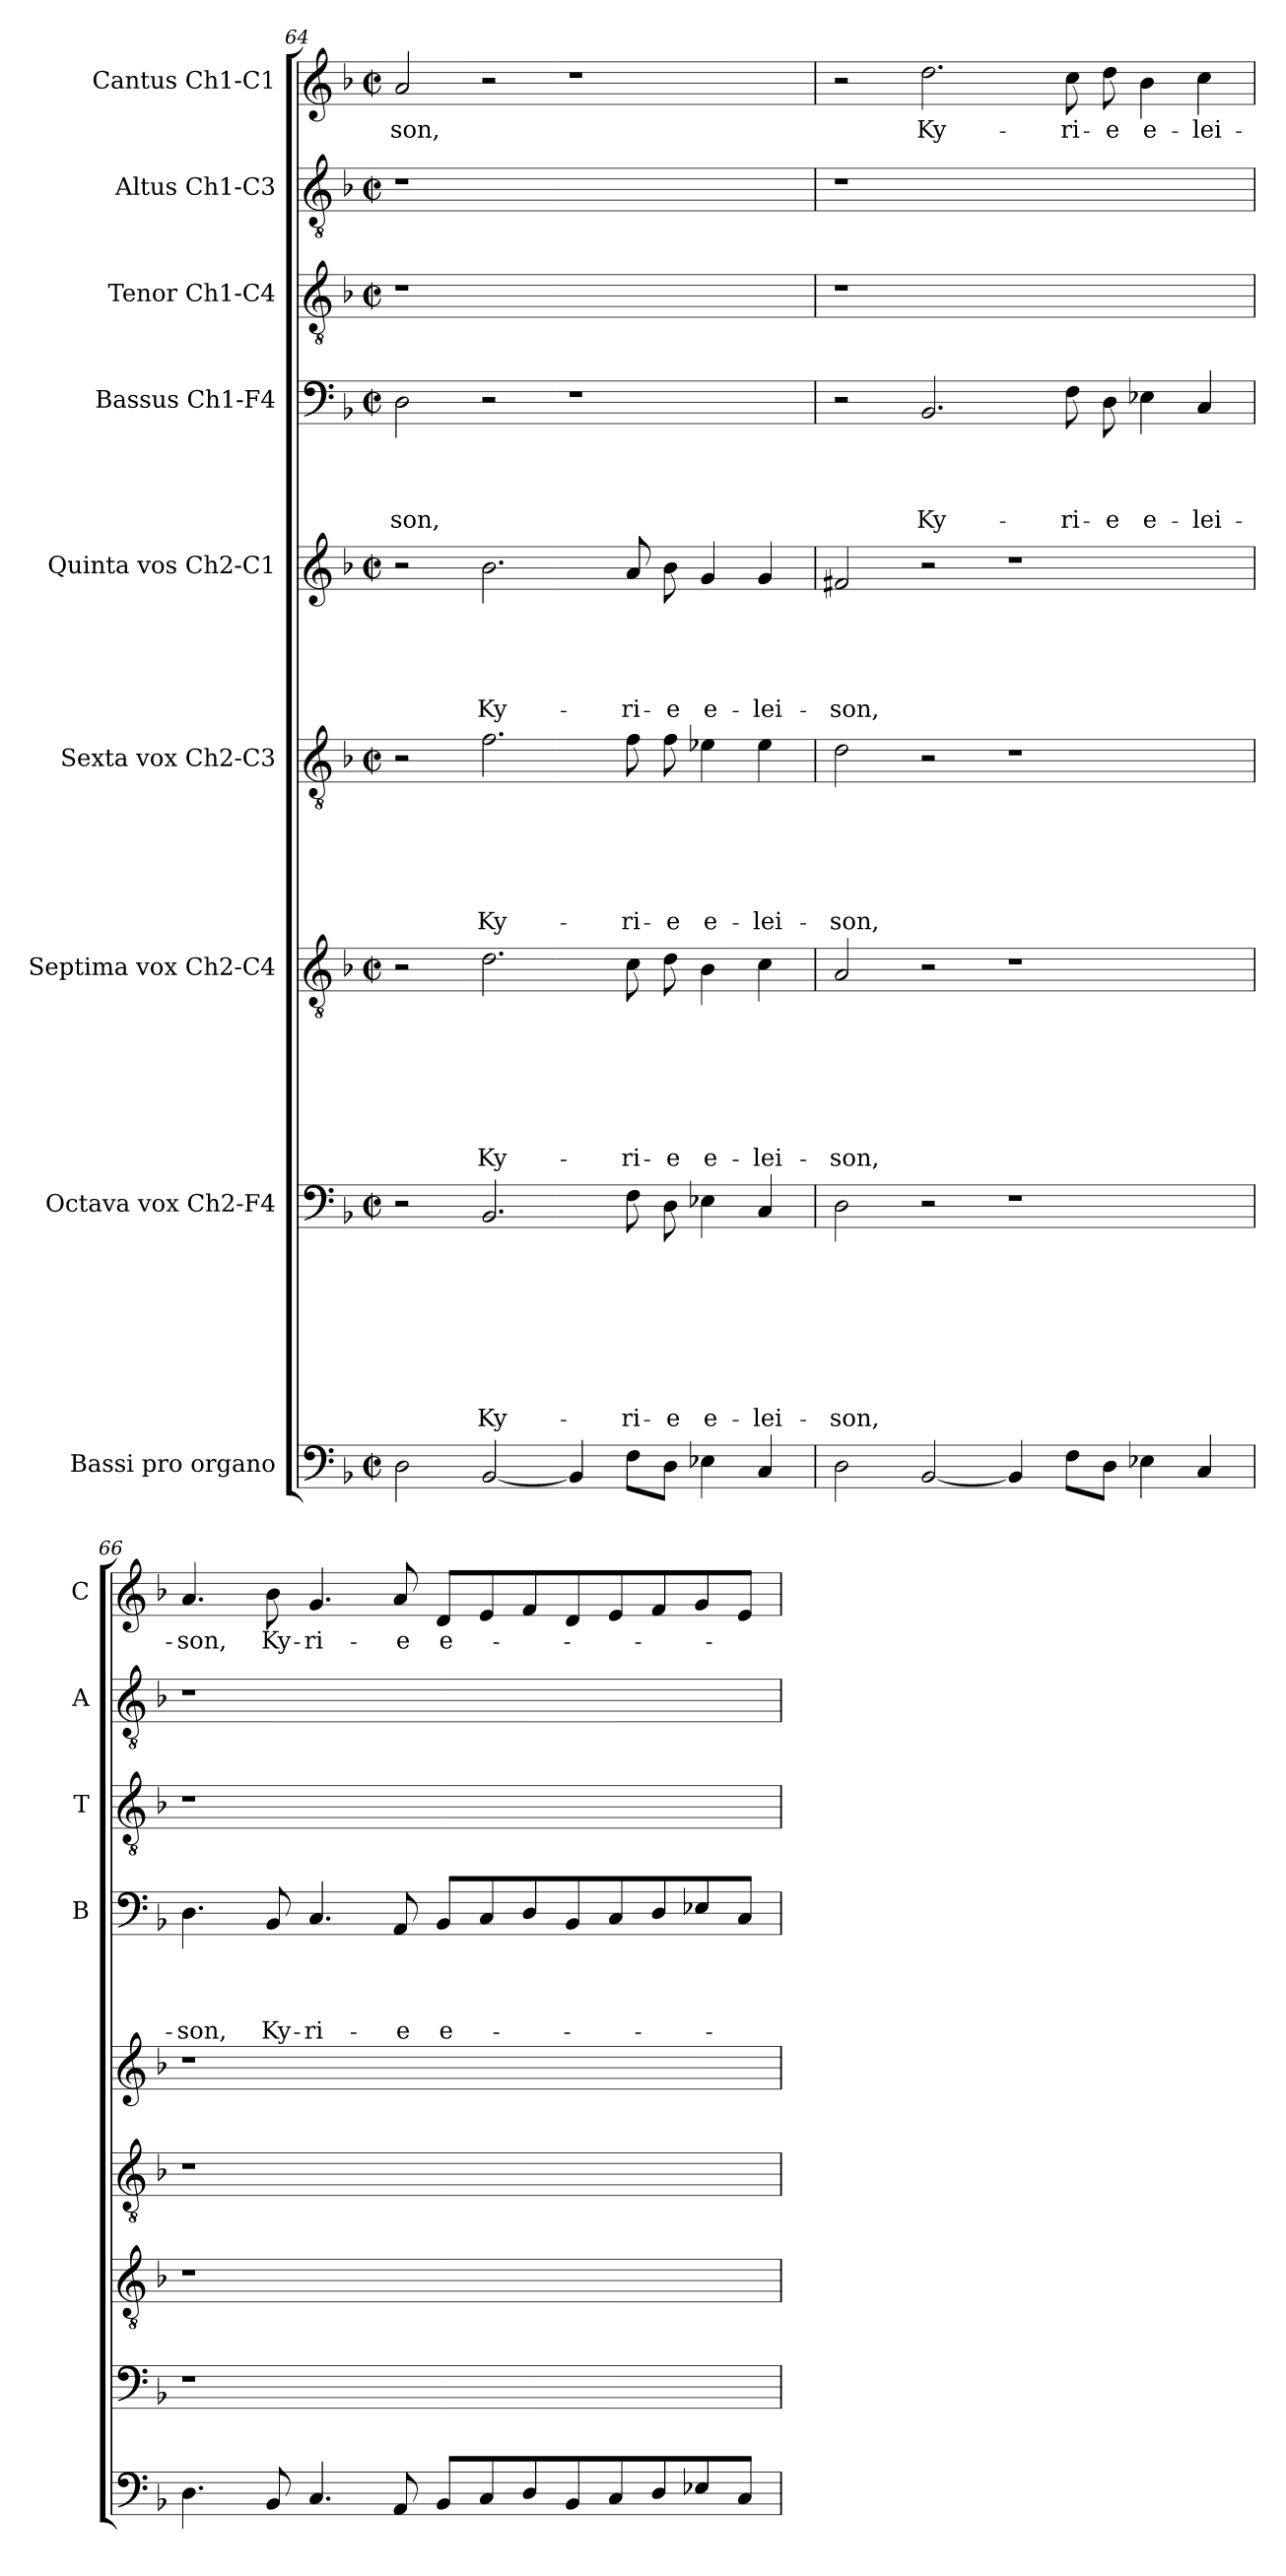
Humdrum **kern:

**kern	**kern	**text	**text	**text	**text	**text	**text	**text	**text	**kern	**text	**text	**text	**text	**text	**text	**text	**kern	**text	**text	**text	**text	**text	**text	**kern	**text	**text	**text	**text	**text	**kern	**text	**text	**text	**text	**kern	**kern	**kern	**text
*part9	*part8	*part8	*part8	*part8	*part8	*part8	*part8	*part8	*part8	*part7	*part7	*part7	*part7	*part7	*part7	*part7	*part7	*part6	*part6	*part6	*part6	*part6	*part6	*part6	*part5	*part5	*part5	*part5	*part5	*part5	*part4	*part4	*part4	*part4	*part4	*part3	*part2	*part1	*part1
*staff9	*staff8	*staff8	*staff8	*staff8	*staff8	*staff8	*staff8	*staff8	*staff8	*staff7	*staff7	*staff7	*staff7	*staff7	*staff7	*staff7	*staff7	*staff6	*staff6	*staff6	*staff6	*staff6	*staff6	*staff6	*staff5	*staff5	*staff5	*staff5	*staff5	*staff5	*staff4	*staff4	*staff4	*staff4	*staff4	*staff3	*staff2	*staff1	*staff1
*I"Bassi pro  organo	*I"Octava vox Ch2-F4	*	*	*	*	*	*	*	*	*I"Septima vox Ch2-C4	*	*	*	*	*	*	*	*I"Sexta vox Ch2-C3	*	*	*	*	*	*	*I"Quinta vos Ch2-C1	*	*	*	*	*	*I"Bassus Ch1-F4	*	*	*	*	*I"Tenor Ch1-C4	*I"Altus Ch1-C3	*I"Cantus Ch1-C1	*
*	*	*	*	*	*	*	*	*	*	*	*	*	*	*	*	*	*	*	*	*	*	*	*	*	*	*	*	*	*	*	*I'B	*	*	*	*	*I'T	*I'A	*I'C	*
!!LO:PB:g=z
*clefF4	*clefF4	*	*	*	*	*	*	*	*	*clefGv2	*	*	*	*	*	*	*	*clefGv2	*	*	*	*	*	*	*clefG2	*	*	*	*	*	*clefF4	*	*	*	*	*clefGv2	*clefGv2	*clefG2	*
*k[b-]	*k[b-]	*	*	*	*	*	*	*	*	*k[b-]	*	*	*	*	*	*	*	*k[b-]	*	*	*	*	*	*	*k[b-]	*	*	*	*	*	*k[b-]	*	*	*	*	*k[b-]	*k[b-]	*k[b-]	*
*F:	*F:	*	*	*	*	*	*	*	*	*F:	*	*	*	*	*	*	*	*F:	*	*	*	*	*	*	*F:	*	*	*	*	*	*F:	*	*	*	*	*F:	*F:	*F:	*
*M2/2	*M2/2	*	*	*	*	*	*	*	*	*M2/2	*	*	*	*	*	*	*	*M2/2	*	*	*	*	*	*	*M2/2	*	*	*	*	*	*M2/2	*	*	*	*	*M2/2	*M2/2	*M2/2	*
*met(c|)	*met(c|)	*	*	*	*	*	*	*	*	*met(c|)	*	*	*	*	*	*	*	*met(c|)	*	*	*	*	*	*	*met(c|)	*	*	*	*	*	*met(c|)	*	*	*	*	*met(c|)	*met(c|)	*met(c|)	*
=64	=64	=64	=64	=64	=64	=64	=64	=64	=64	=64	=64	=64	=64	=64	=64	=64	=64	=64	=64	=64	=64	=64	=64	=64	=64	=64	=64	=64	=64	=64	=64	=64	=64	=64	=64	=64	=64	=64	=64
!	!	!	!	!	!	!	!	!	!	!	!	!	!	!	!	!	!	!	!	!	!	!	!	!	!	!	!	!	!	!	!	!	!	!	!LO:LY:b	!	!	!	!LO:LY:b
2D\	2r	.	.	.	.	.	.	.	.	2r	.	.	.	.	.	.	.	2r	.	.	.	.	.	.	2r	.	.	.	.	.	2D\	.	.	.	-son,	1r	1r	2a/	-son,
!	!	!	!	!	!	!	!	!	!LO:LY:b	!	!	!	!	!	!	!	!LO:LY:b	!	!	!	!	!	!	!LO:LY:b	!	!	!	!	!	!LO:LY:b	!	!	!	!	!	!	!	!	!
[2BB-/	2.BB-/	.	.	.	.	.	.	.	Ky-	2.d\	.	.	.	.	.	.	Ky-	2.f\	.	.	.	.	.	Ky-	2.b-\	.	.	.	.	Ky-	2r	.	.	.	.	.	.	2r	.
4BB-/]	.	.	.	.	.	.	.	.	.	.	.	.	.	.	.	.	.	.	.	.	.	.	.	.	.	.	.	.	.	.	1r	.	.	.	.	1ryy	1ryy	1r	.
!	!	!	!	!	!	!	!	!	!LO:LY:b	!	!	!	!	!	!	!	!LO:LY:b	!	!	!	!	!	!	!LO:LY:b	!	!	!	!	!	!LO:LY:b	!	!	!	!	!	!	!	!	!
8F\L	8F\	.	.	.	.	.	.	.	-ri-	8c\	.	.	.	.	.	.	-ri-	8f\	.	.	.	.	.	-ri-	8a/	.	.	.	.	-ri-	.	.	.	.	.	.	.	.	.
!	!	!	!	!	!	!	!	!	!LO:LY:b	!	!	!	!	!	!	!	!LO:LY:b	!	!	!	!	!	!	!LO:LY:b	!	!	!	!	!	!LO:LY:b	!	!	!	!	!	!	!	!	!
8D\J	8D\	.	.	.	.	.	.	.	-e	8d\	.	.	.	.	.	.	-e	8f\	.	.	.	.	.	-e	8b-\	.	.	.	.	-e	.	.	.	.	.	.	.	.	.
!	!	!	!	!	!	!	!	!	!LO:LY:b	!	!	!	!	!	!	!	!LO:LY:b	!	!	!	!	!	!	!LO:LY:b	!	!	!	!	!	!LO:LY:b	!	!	!	!	!	!	!	!	!
4E-X\	4E-X\	.	.	.	.	.	.	.	e-	4B-\	.	.	.	.	.	.	e-	4e-X\	.	.	.	.	.	e-	4g/	.	.	.	.	e-	.	.	.	.	.	.	.	.	.
!	!	!	!	!	!	!	!	!	!LO:LY:b	!	!	!	!	!	!	!	!LO:LY:b	!	!	!	!	!	!	!LO:LY:b	!	!	!	!	!	!LO:LY:b	!	!	!	!	!	!	!	!	!
4C/	4C/	.	.	.	.	.	.	.	-lei-	4c\	.	.	.	.	.	.	-lei-	4e-\	.	.	.	.	.	-lei-	4g/	.	.	.	.	-lei-	.	.	.	.	.	.	.	.	.
=65	=65	=65	=65	=65	=65	=65	=65	=65	=65	=65	=65	=65	=65	=65	=65	=65	=65	=65	=65	=65	=65	=65	=65	=65	=65	=65	=65	=65	=65	=65	=65	=65	=65	=65	=65	=65	=65	=65	=65
!	!	!	!	!	!	!	!	!	!LO:LY:b	!	!	!	!	!	!	!	!LO:LY:b	!	!	!	!	!	!	!LO:LY:b	!	!	!	!	!	!LO:LY:b	!	!	!	!	!	!	!	!	!
2D\	2D\	.	.	.	.	.	.	.	-son,	2A/	.	.	.	.	.	.	-son,	2d\	.	.	.	.	.	-son,	2f#X/	.	.	.	.	-son,	2r	.	.	.	.	1r	1r	2r	.
!	!	!	!	!	!	!	!	!	!	!	!	!	!	!	!	!	!	!	!	!	!	!	!	!	!	!	!	!	!	!	!	!	!	!	!LO:LY:b	!	!	!	!LO:LY:b
[2BB-/	2r	.	.	.	.	.	.	.	.	2r	.	.	.	.	.	.	.	2r	.	.	.	.	.	.	2r	.	.	.	.	.	2.BB-/	.	.	.	Ky-	.	.	2.dd\	Ky-
4BB-/]	1r	.	.	.	.	.	.	.	.	1r	.	.	.	.	.	.	.	1r	.	.	.	.	.	.	1r	.	.	.	.	.	.	.	.	.	.	1ryy	1ryy	.	.
!	!	!	!	!	!	!	!	!	!	!	!	!	!	!	!	!	!	!	!	!	!	!	!	!	!	!	!	!	!	!	!	!	!	!	!LO:LY:b	!	!	!	!LO:LY:b
8F\L	.	.	.	.	.	.	.	.	.	.	.	.	.	.	.	.	.	.	.	.	.	.	.	.	.	.	.	.	.	.	8F\	.	.	.	-ri-	.	.	8cc\	-ri-
!	!	!	!	!	!	!	!	!	!	!	!	!	!	!	!	!	!	!	!	!	!	!	!	!	!	!	!	!	!	!	!	!	!	!	!LO:LY:b	!	!	!	!LO:LY:b
8D\J	.	.	.	.	.	.	.	.	.	.	.	.	.	.	.	.	.	.	.	.	.	.	.	.	.	.	.	.	.	.	8D\	.	.	.	-e	.	.	8dd\	-e
!	!	!	!	!	!	!	!	!	!	!	!	!	!	!	!	!	!	!	!	!	!	!	!	!	!	!	!	!	!	!	!	!	!	!	!LO:LY:b	!	!	!	!LO:LY:b
4E-X\	.	.	.	.	.	.	.	.	.	.	.	.	.	.	.	.	.	.	.	.	.	.	.	.	.	.	.	.	.	.	4E-X\	.	.	.	e-	.	.	4b-\	e-
!	!	!	!	!	!	!	!	!	!	!	!	!	!	!	!	!	!	!	!	!	!	!	!	!	!	!	!	!	!	!	!	!	!	!	!LO:LY:b	!	!	!	!LO:LY:b
4C/	.	.	.	.	.	.	.	.	.	.	.	.	.	.	.	.	.	.	.	.	.	.	.	.	.	.	.	.	.	.	4C/	.	.	.	-lei-	.	.	4cc\	-lei-
=66	=66	=66	=66	=66	=66	=66	=66	=66	=66	=66	=66	=66	=66	=66	=66	=66	=66	=66	=66	=66	=66	=66	=66	=66	=66	=66	=66	=66	=66	=66	=66	=66	=66	=66	=66	=66	=66	=66	=66
!	!	!	!	!	!	!	!	!	!	!	!	!	!	!	!	!	!	!	!	!	!	!	!	!	!	!	!	!	!	!	!	!	!	!	!LO:LY:b	!	!	!	!LO:LY:b
4.D\	1r	.	.	.	.	.	.	.	.	1r	.	.	.	.	.	.	.	1r	.	.	.	.	.	.	1r	.	.	.	.	.	4.D\	.	.	.	-son,	1r	1r	4.a/	-son,
!	!	!	!	!	!	!	!	!	!	!	!	!	!	!	!	!	!	!	!	!	!	!	!	!	!	!	!	!	!	!	!	!	!	!	!LO:LY:b	!	!	!	!LO:LY:b
8BB-/	.	.	.	.	.	.	.	.	.	.	.	.	.	.	.	.	.	.	.	.	.	.	.	.	.	.	.	.	.	.	8BB-/	.	.	.	Ky-	.	.	8b-\	Ky-
!	!	!	!	!	!	!	!	!	!	!	!	!	!	!	!	!	!	!	!	!	!	!	!	!	!	!	!	!	!	!	!	!	!	!	!LO:LY:b	!	!	!	!LO:LY:b
4.C/	.	.	.	.	.	.	.	.	.	.	.	.	.	.	.	.	.	.	.	.	.	.	.	.	.	.	.	.	.	.	4.C/	.	.	.	-ri-	.	.	4.g/	-ri-
!	!	!	!	!	!	!	!	!	!	!	!	!	!	!	!	!	!	!	!	!	!	!	!	!	!	!	!	!	!	!	!	!	!	!	!LO:LY:b	!	!	!	!LO:LY:b
8AA/	.	.	.	.	.	.	.	.	.	.	.	.	.	.	.	.	.	.	.	.	.	.	.	.	.	.	.	.	.	.	8AA/	.	.	.	-e	.	.	8a/	-e
!	!	!	!	!	!	!	!	!	!	!	!	!	!	!	!	!	!	!	!	!	!	!	!	!	!	!	!	!	!	!	!	!	!	!	!LO:LY:b	!	!	!	!LO:LY:b
8BB-/L	1ryy	.	.	.	.	.	.	.	.	1ryy	.	.	.	.	.	.	.	1ryy	.	.	.	.	.	.	1ryy	.	.	.	.	.	8BB-/L	.	.	.	e-	1ryy	1ryy	8d/L	e-
8C/	.	.	.	.	.	.	.	.	.	.	.	.	.	.	.	.	.	.	.	.	.	.	.	.	.	.	.	.	.	.	8C/	.	.	.	.	.	.	8e/	.
8D/	.	.	.	.	.	.	.	.	.	.	.	.	.	.	.	.	.	.	.	.	.	.	.	.	.	.	.	.	.	.	8D/	.	.	.	.	.	.	8f/	.
8BB-/	.	.	.	.	.	.	.	.	.	.	.	.	.	.	.	.	.	.	.	.	.	.	.	.	.	.	.	.	.	.	8BB-/	.	.	.	.	.	.	8d/	.
8C/	.	.	.	.	.	.	.	.	.	.	.	.	.	.	.	.	.	.	.	.	.	.	.	.	.	.	.	.	.	.	8C/	.	.	.	.	.	.	8e/	.
8D/	.	.	.	.	.	.	.	.	.	.	.	.	.	.	.	.	.	.	.	.	.	.	.	.	.	.	.	.	.	.	8D/	.	.	.	.	.	.	8f/	.
8E-X/	.	.	.	.	.	.	.	.	.	.	.	.	.	.	.	.	.	.	.	.	.	.	.	.	.	.	.	.	.	.	8E-X/	.	.	.	.	.	.	8g/	.
8C/J	.	.	.	.	.	.	.	.	.	.	.	.	.	.	.	.	.	.	.	.	.	.	.	.	.	.	.	.	.	.	8C/J	.	.	.	.	.	.	8e/J	.
=	=	=	=	=	=	=	=	=	=	=	=	=	=	=	=	=	=	=	=	=	=	=	=	=	=	=	=	=	=	=	=	=	=	=	=	=	=	=	=
*-	*-	*-	*-	*-	*-	*-	*-	*-	*-	*-	*-	*-	*-	*-	*-	*-	*-	*-	*-	*-	*-	*-	*-	*-	*-	*-	*-	*-	*-	*-	*-	*-	*-	*-	*-	*-	*-	*-	*-
